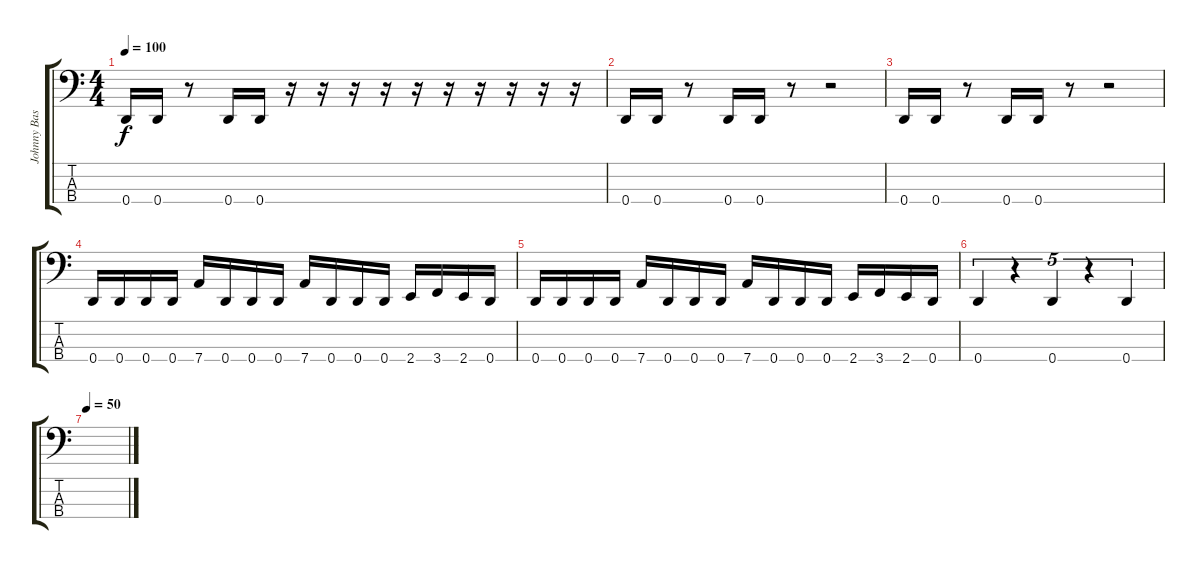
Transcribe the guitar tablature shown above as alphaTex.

\track ("Johnny Bass" "Johnny Bas") {instrument electricbassfinger}
\staff {score tabs}
\tuning (G2 D2 A1 D1) {hide}
\ts (4 4)
\tempo 100
\clef f4
\ks c
0.4.16{dy f} 0.4.16 r.8 0.4.16 0.4.16 r.16 r.16 r.16 r.16 r.16 r.16 r.16 r.16 r.16 r.16 |
0.4.16 0.4.16 r.8 0.4.16 0.4.16 r.8 r.2 |
0.4.16 0.4.16 r.8 0.4.16 0.4.16 r.8 r.2 |
0.4.16 0.4.16 0.4.16 0.4.16 7.4.16 0.4.16 0.4.16 0.4.16 7.4.16 0.4.16 0.4.16 0.4.16 2.4.16 3.4.16 2.4.16 0.4.16 |
0.4.16 0.4.16 0.4.16 0.4.16 7.4.16 0.4.16 0.4.16 0.4.16 7.4.16 0.4.16 0.4.16 0.4.16 2.4.16 3.4.16 2.4.16 0.4.16 |
0.4.4{tu (5 4)} r.4{tu (5 4)} 0.4.4{tu (5 4)} r.4{tu (5 4)} 0.4.4{tu (5 4)} |
\tempo 50
